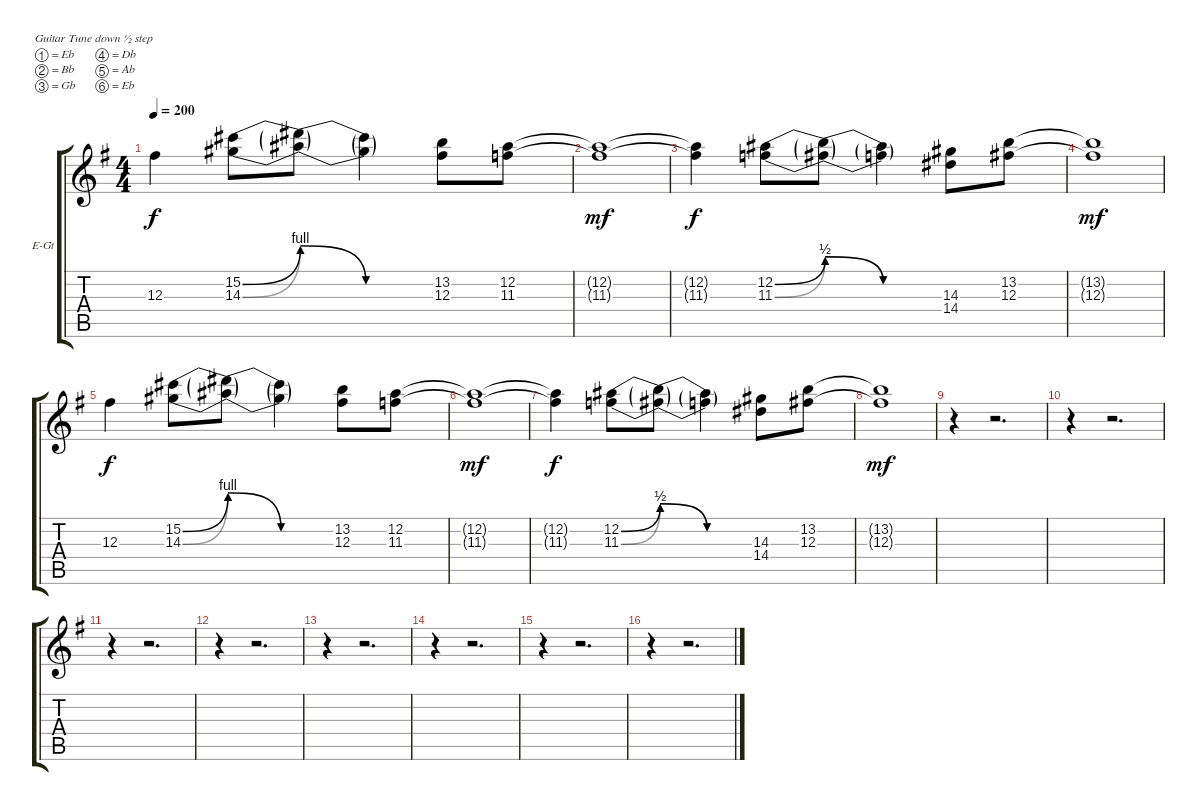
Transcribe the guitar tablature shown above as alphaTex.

\bracketExtendMode groupsimilarinstruments
\firstSystemTrackNameOrientation horizontal
\otherSystemsTrackNameOrientation horizontal
\track ("Harmonies" "E-Gt") {instrument overdrivenguitar}
\staff {score tabs}
\tuning (Eb4 Bb3 Gb3 Db3 Ab2 Eb2)
\ts (4 4)
\tempo 200
\clef g2
\ks g
12.3{t}.4{dy f} (14.3{be (bend 0 0 60 4)} 15.2{be (bend 0 0 60 4)}).8 (14.3{be (release 0 4 60 0) t} 15.2{be (release 0 4 59.4 0) t}).8 (14.3{be (hold 0 0 60 0) t} 15.2{be (hold 0 0 60 0) t}).4 (12.3 13.2).8 (11.3 12.2).8 |
(11.3{t} 12.2{t}).1{dy mf} |
(11.3{t} 12.2{t}).4{dy f} (11.3{be (bend 0 0 60 2)} 12.2{be (bend 0 0 60 2)}).8 (11.3{be (release 0 2 60 0) t} 12.2{be (release 0 2 59.4 0) t}).8 (11.3{be (hold 0 0 60 0) t} 12.2{be (hold 0 0 60 0) t}).4 (14.4 14.3).8 (12.3 13.2).8 |
(12.3{t} 13.2{t}).1{dy mf} |
12.3.4{dy f} (14.3{be (bend 0 0 60 4)} 15.2{be (bend 0 0 60 4)}).8 (14.3{be (release 0 4 60 0) t} 15.2{be (release 0 4 59.4 0) t}).8 (14.3{be (hold 0 0 60 0) t} 15.2{be (hold 0 0 60 0) t}).4 (12.3 13.2).8 (11.3 12.2).8 |
(11.3{t} 12.2{t}).1{dy mf} |
(11.3{t} 12.2{t}).4{dy f} (11.3{be (bend 0 0 60 2)} 12.2{be (bend 0 0 60 2)}).8 (11.3{be (release 0 2 60 0) t} 12.2{be (release 0 2 59.4 0) t}).8 (11.3{be (hold 0 0 60 0) t} 12.2{be (hold 0 0 60 0) t}).4 (14.4 14.3).8 (12.3 13.2).8 |
(12.3{t} 13.2{t}).1{dy mf} |
r.4 r.2{d} |
r.4 r.2{d} |
r.4 r.2{d} |
r.4 r.2{d} |
r.4 r.2{d} |
r.4 r.2{d} |
r.4 r.2{d} |
r.4 r.2{d}
